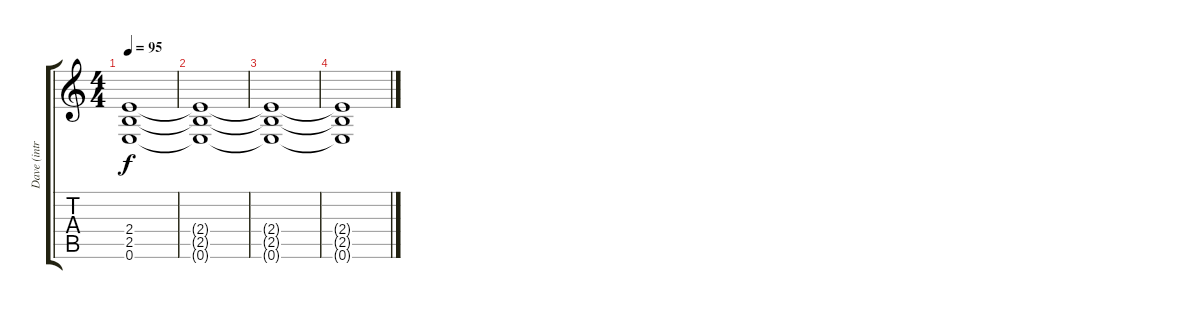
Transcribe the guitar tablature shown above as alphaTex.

\track ("Dave (intro and effects)" "Dave (intr") {instrument electricguitarclean}
\staff {score tabs}
\tuning (E4 B3 G3 D3 A2 E2) {hide}
\ts (4 4)
\tempo 95
\clef g2
\ks c
(2.4 2.5 0.6).1{dy f} |
(2.4{t} 2.5{t} 0.6{t}).1 |
(2.4{t} 2.5{t} 0.6{t}).1 |
(2.4{t} 2.5{t} 0.6{t}).1
